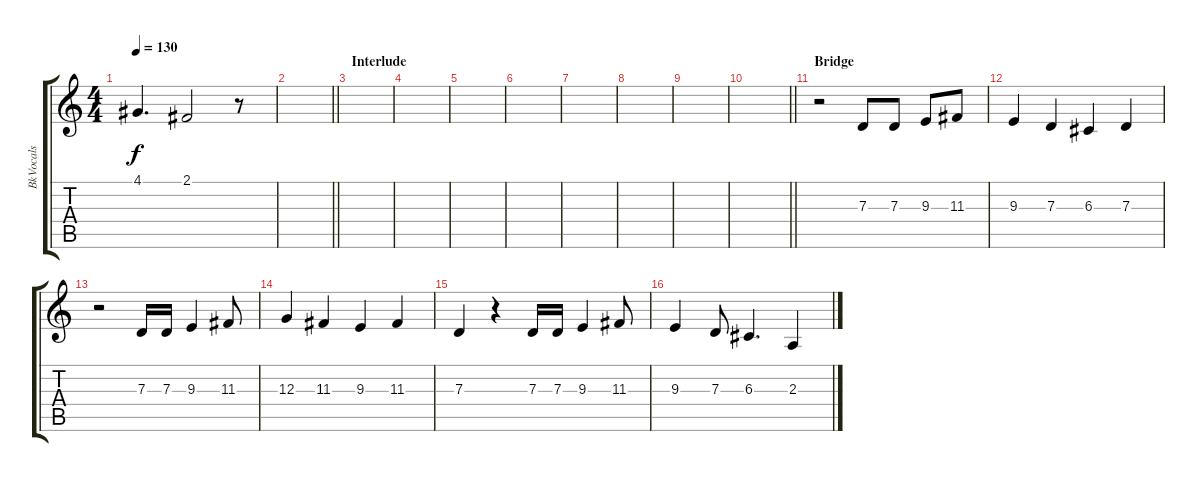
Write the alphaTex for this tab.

\track ("BkVocals" "BkVocals") {instrument lead7fifths}
\staff {score tabs}
\tuning (E4 B3 G3 D3 A2 E2) {hide}
\ts (4 4)
\tempo 130
\clef g2
\ks c
4.1.4{d dy f} 2.1.2 r.8 |
\barLineRight lightlight
|
\section ("" "Interlude")
|
|
|
|
|
|
|
\barLineRight lightlight
|
\section ("" "Bridge")
r.2 7.3.8 7.3.8 9.3.8 11.3.8 |
9.3.4 7.3.4 6.3.4 7.3.4 |
r.2 7.3.16 7.3.16 9.3.4 11.3.8 |
12.3.4 11.3.4 9.3.4 11.3.4 |
7.3.4 r.4 7.3.16 7.3.16 9.3.4 11.3.8 |
9.3.4 7.3.8 6.3.4{d} 2.3.4
